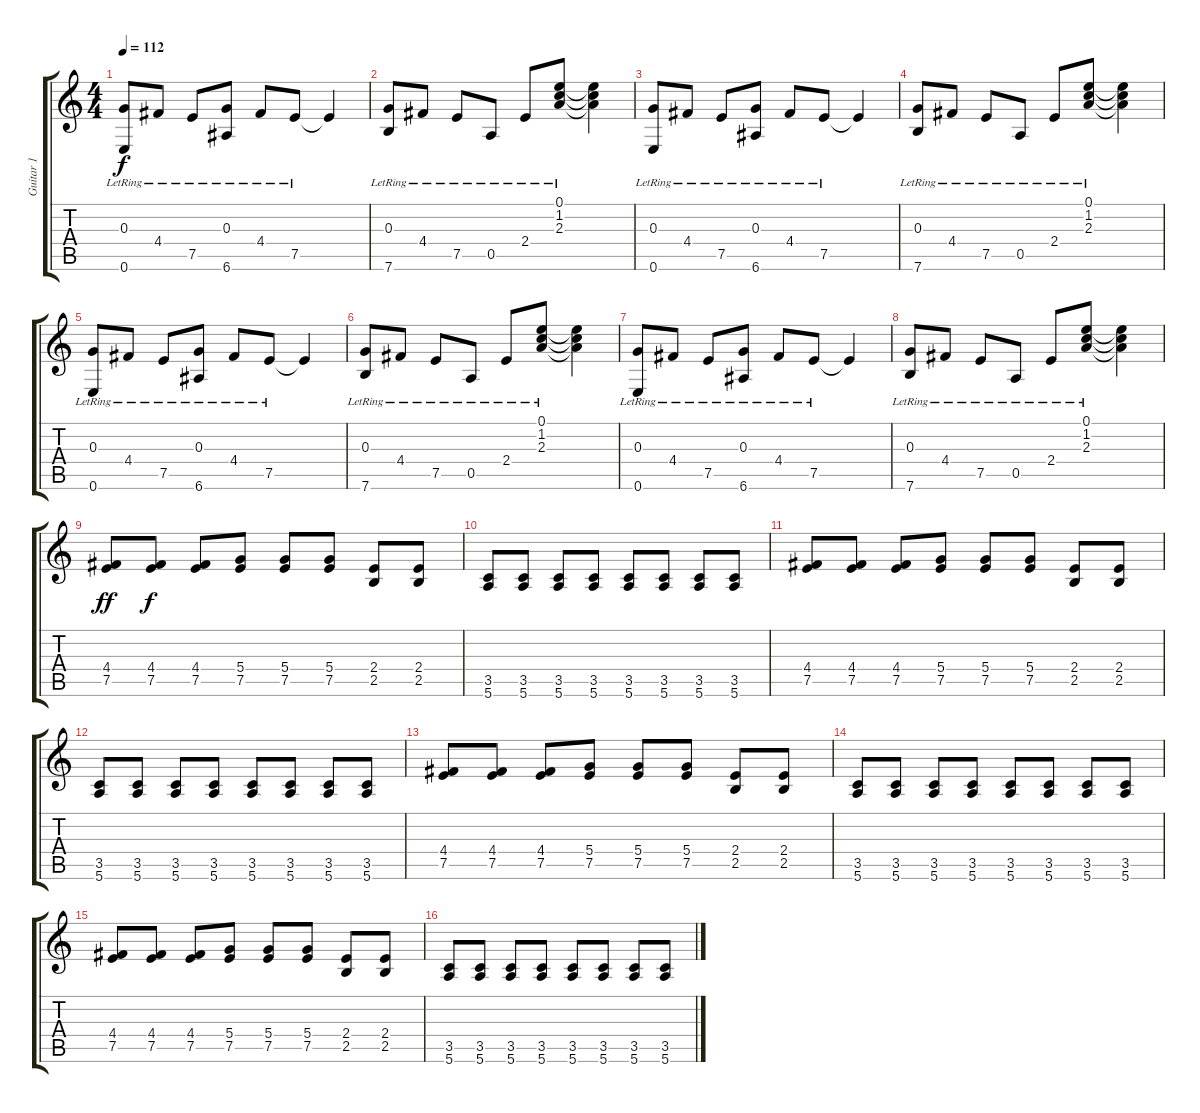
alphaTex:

\track ("Guitar 1" "Guitar 1") {instrument electricguitarmuted}
\staff {score tabs}
\tuning (E4 B3 G3 D3 A2 E2) {hide}
\ts (4 4)
\tempo 112
\clef g2
\ks c
(0.3{lr} 0.6{lr}).8{dy f} 4.4{lr}.8 7.5{lr}.8 (0.3{lr} 6.6{lr}).8 4.4{lr}.8 7.5{lr}.8 7.5{t}.4 |
(0.3{lr} 7.6{lr}).8 4.4{lr}.8 7.5{lr}.8 0.5{lr}.8 2.4{lr}.8 (0.1 1.2{lr} 2.3{lr}).8 (0.1{t} 1.2{t} 2.3{t}).4 |
(0.3{lr} 0.6{lr}).8 4.4{lr}.8 7.5{lr}.8 (0.3{lr} 6.6{lr}).8 4.4{lr}.8 7.5{lr}.8 7.5{t}.4 |
(0.3{lr} 7.6{lr}).8 4.4{lr}.8 7.5{lr}.8 0.5{lr}.8 2.4{lr}.8 (0.1 1.2{lr} 2.3{lr}).8 (0.1{t} 1.2{t} 2.3{t}).4 |
(0.3{lr} 0.6{lr}).8 4.4{lr}.8 7.5{lr}.8 (0.3{lr} 6.6{lr}).8 4.4{lr}.8 7.5{lr}.8 7.5{t}.4 |
(0.3{lr} 7.6{lr}).8 4.4{lr}.8 7.5{lr}.8 0.5{lr}.8 2.4{lr}.8 (0.1 1.2{lr} 2.3{lr}).8 (0.1{t} 1.2{t} 2.3{t}).4 |
(0.3{lr} 0.6{lr}).8 4.4{lr}.8 7.5{lr}.8 (0.3{lr} 6.6{lr}).8 4.4{lr}.8 7.5{lr}.8 7.5{t}.4 |
(0.3{lr} 7.6{lr}).8 4.4{lr}.8 7.5{lr}.8 0.5{lr}.8 2.4{lr}.8 (0.1 1.2{lr} 2.3{lr}).8 (0.1{t} 1.2{t} 2.3{t}).4 |
(4.4 7.5).8{dy ff} (4.4 7.5).8{dy f} (4.4 7.5).8 (5.4 7.5).8 (5.4 7.5).8 (5.4 7.5).8 (2.4 2.5).8 (2.4 2.5).8 |
(3.5 5.6).8 (3.5 5.6).8 (3.5 5.6).8 (3.5 5.6).8 (3.5 5.6).8 (3.5 5.6).8 (3.5 5.6).8 (3.5 5.6).8 |
(4.4 7.5).8 (4.4 7.5).8 (4.4 7.5).8 (5.4 7.5).8 (5.4 7.5).8 (5.4 7.5).8 (2.4 2.5).8 (2.4 2.5).8 |
(3.5 5.6).8 (3.5 5.6).8 (3.5 5.6).8 (3.5 5.6).8 (3.5 5.6).8 (3.5 5.6).8 (3.5 5.6).8 (3.5 5.6).8 |
(4.4 7.5).8 (4.4 7.5).8 (4.4 7.5).8 (5.4 7.5).8 (5.4 7.5).8 (5.4 7.5).8 (2.4 2.5).8 (2.4 2.5).8 |
(3.5 5.6).8 (3.5 5.6).8 (3.5 5.6).8 (3.5 5.6).8 (3.5 5.6).8 (3.5 5.6).8 (3.5 5.6).8 (3.5 5.6).8 |
(4.4 7.5).8 (4.4 7.5).8 (4.4 7.5).8 (5.4 7.5).8 (5.4 7.5).8 (5.4 7.5).8 (2.4 2.5).8 (2.4 2.5).8 |
(3.5 5.6).8 (3.5 5.6).8 (3.5 5.6).8 (3.5 5.6).8 (3.5 5.6).8 (3.5 5.6).8 (3.5 5.6).8 (3.5 5.6).8
